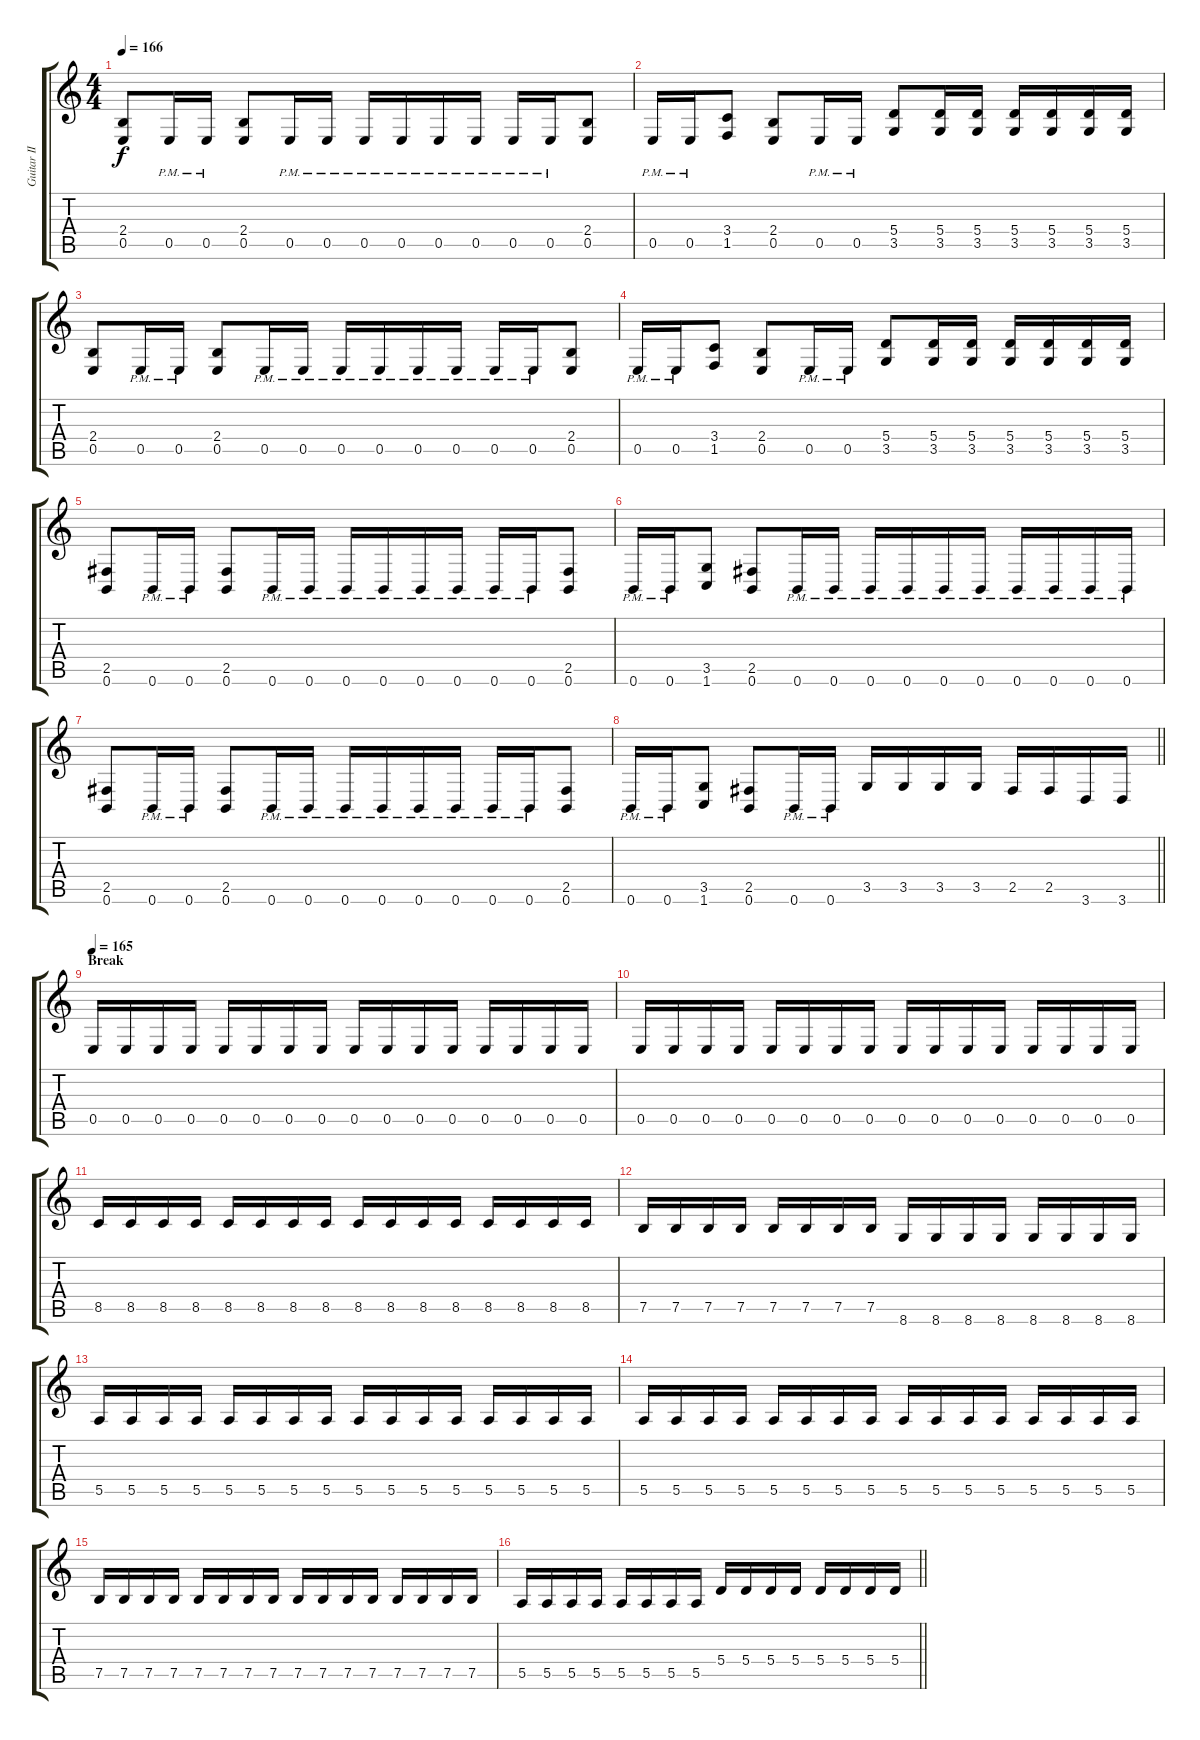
\track ("Guitar II" "Guitar II") {instrument distortionguitar}
\staff {score tabs}
\tuning (B3 Gb3 D3 A2 E2 B1) {hide}
\ts (4 4)
\section ("" "")
\tempo 166
\clef g2
\ks c
(2.4 0.5).8{dy f} 0.5{pm}.16 0.5{pm}.16 (2.4 0.5).8 0.5{pm}.16 0.5{pm}.16 0.5{pm}.16 0.5{pm}.16 0.5{pm}.16 0.5{pm}.16 0.5{pm}.16 0.5{pm}.16 (2.4 0.5).8 |
0.5{pm}.16 0.5{pm}.16 (3.4 1.5).8 (2.4 0.5).8 0.5{pm}.16 0.5{pm}.16 (5.4 3.5).8 (5.4 3.5).16 (5.4 3.5).16 (5.4 3.5).16 (5.4 3.5).16 (5.4 3.5).16 (5.4 3.5).16 |
(2.4 0.5).8 0.5{pm}.16 0.5{pm}.16 (2.4 0.5).8 0.5{pm}.16 0.5{pm}.16 0.5{pm}.16 0.5{pm}.16 0.5{pm}.16 0.5{pm}.16 0.5{pm}.16 0.5{pm}.16 (2.4 0.5).8 |
0.5{pm}.16 0.5{pm}.16 (3.4 1.5).8 (2.4 0.5).8 0.5{pm}.16 0.5{pm}.16 (5.4 3.5).8 (5.4 3.5).16 (5.4 3.5).16 (5.4 3.5).16 (5.4 3.5).16 (5.4 3.5).16 (5.4 3.5).16 |
(2.5 0.6).8 0.6{pm}.16 0.6{pm}.16 (2.5 0.6).8 0.6{pm}.16 0.6{pm}.16 0.6{pm}.16 0.6{pm}.16 0.6{pm}.16 0.6{pm}.16 0.6{pm}.16 0.6{pm}.16 (2.5 0.6).8 |
0.6{pm}.16 0.6{pm}.16 (3.5 1.6).8 (2.5 0.6).8 0.6{pm}.16 0.6{pm}.16 0.6{pm}.16 0.6{pm}.16 0.6{pm}.16 0.6{pm}.16 0.6{pm}.16 0.6{pm}.16 0.6{pm}.16 0.6{pm}.16 |
(2.5 0.6).8 0.6{pm}.16 0.6{pm}.16 (2.5 0.6).8 0.6{pm}.16 0.6{pm}.16 0.6{pm}.16 0.6{pm}.16 0.6{pm}.16 0.6{pm}.16 0.6{pm}.16 0.6{pm}.16 (2.5 0.6).8 |
\barLineRight lightlight
0.6{pm}.16 0.6{pm}.16 (3.5 1.6).8 (2.5 0.6).8 0.6{pm}.16 0.6{pm}.16 3.5.16 3.5.16 3.5.16 3.5.16 2.5.16 2.5.16 3.6.16 3.6.16 |
\section ("" "Break")
\tempo 165
0.5.16 0.5.16 0.5.16 0.5.16 0.5.16 0.5.16 0.5.16 0.5.16 0.5.16 0.5.16 0.5.16 0.5.16 0.5.16 0.5.16 0.5.16 0.5.16 |
0.5.16 0.5.16 0.5.16 0.5.16 0.5.16 0.5.16 0.5.16 0.5.16 0.5.16 0.5.16 0.5.16 0.5.16 0.5.16 0.5.16 0.5.16 0.5.16 |
8.5.16 8.5.16 8.5.16 8.5.16 8.5.16 8.5.16 8.5.16 8.5.16 8.5.16 8.5.16 8.5.16 8.5.16 8.5.16 8.5.16 8.5.16 8.5.16 |
7.5.16 7.5.16 7.5.16 7.5.16 7.5.16 7.5.16 7.5.16 7.5.16 8.6.16 8.6.16 8.6.16 8.6.16 8.6.16 8.6.16 8.6.16 8.6.16 |
5.5.16 5.5.16 5.5.16 5.5.16 5.5.16 5.5.16 5.5.16 5.5.16 5.5.16 5.5.16 5.5.16 5.5.16 5.5.16 5.5.16 5.5.16 5.5.16 |
5.5.16 5.5.16 5.5.16 5.5.16 5.5.16 5.5.16 5.5.16 5.5.16 5.5.16 5.5.16 5.5.16 5.5.16 5.5.16 5.5.16 5.5.16 5.5.16 |
7.5.16 7.5.16 7.5.16 7.5.16 7.5.16 7.5.16 7.5.16 7.5.16 7.5.16 7.5.16 7.5.16 7.5.16 7.5.16 7.5.16 7.5.16 7.5.16 |
\barLineRight lightlight
5.5.16 5.5.16 5.5.16 5.5.16 5.5.16 5.5.16 5.5.16 5.5.16 5.4.16 5.4.16 5.4.16 5.4.16 5.4.16 5.4.16 5.4.16 5.4.16
